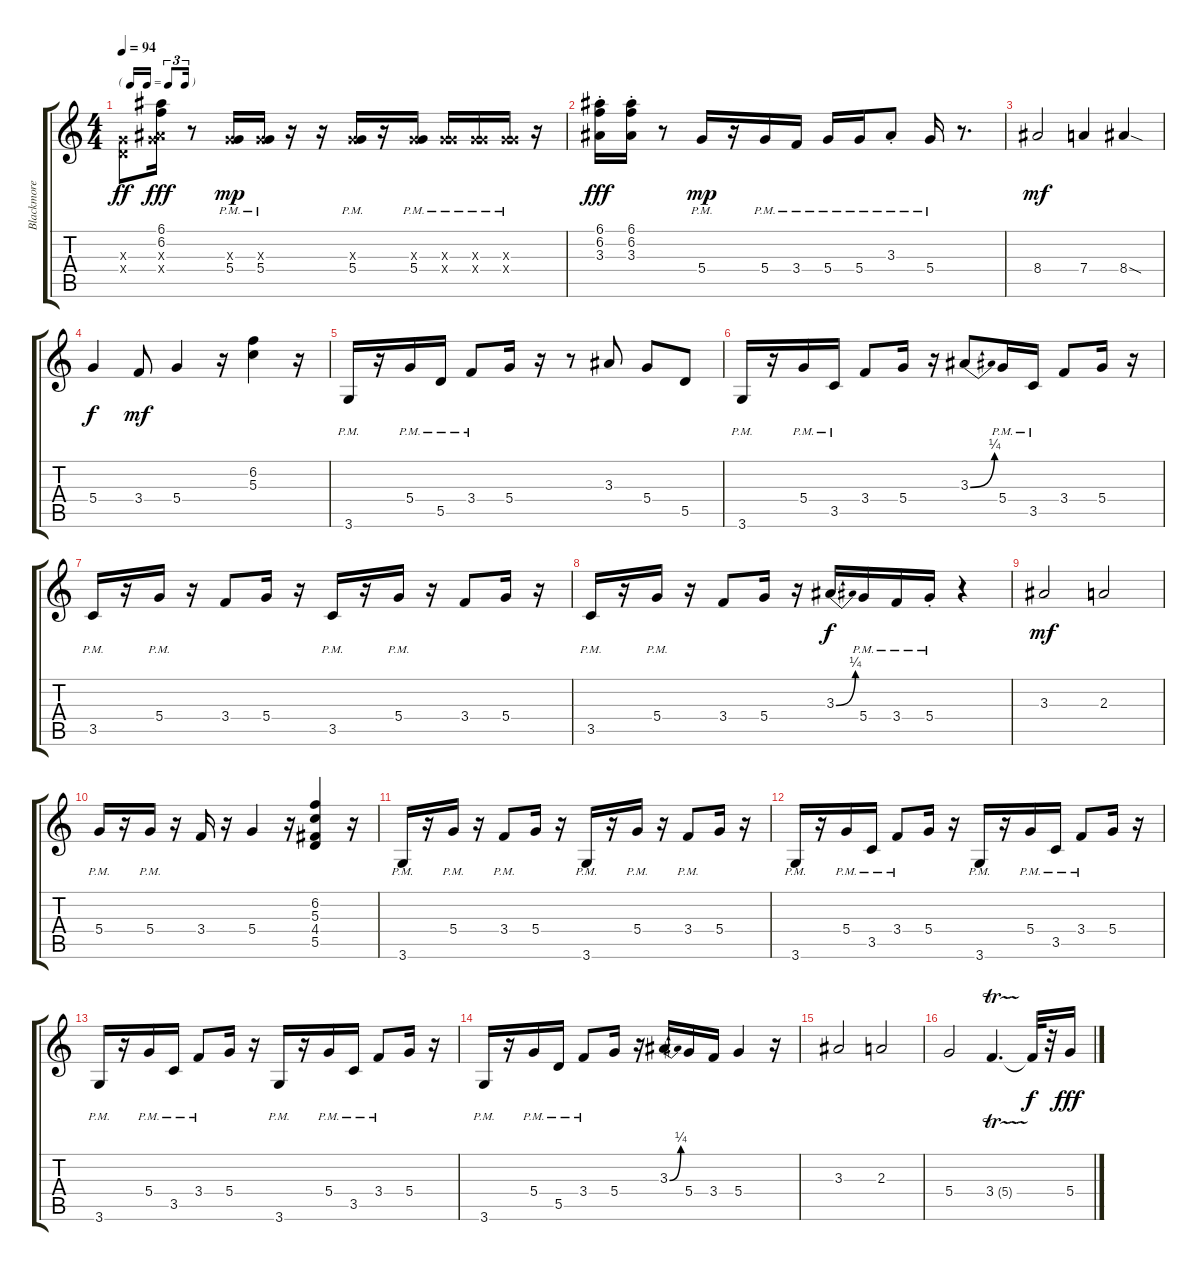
\track ("Blackmore Combined" "Blackmore ") {instrument overdrivenguitar}
\staff {score tabs}
\tuning (E4 B3 G3 D3 A2 E2) {hide}
\ts (4 4)
\tf triplet16th
\tempo 94
\clef g2
\ks c
(0.3{x} 0.4{x}).8{dy ff} (6.1 6.2 3.3{x} 5.4{x}).16{dy fff} r.8 (0.3{x} 5.4{pm}).16{dy mp} (0.3{x} 5.4{pm}).16 r.16 r.16 (0.3{x} 5.4{pm}).16 r.16 (0.3{x} 5.4{pm}).16 (0.3{x} 5.4{pm x}).16 (0.3{x} 5.4{pm x}).16 (0.3{x} 5.4{pm x}).16 r.16 |
(6.1{st} 6.2{st} 3.3).16{dy fff} (6.1{st} 6.2{st} 3.3).16 r.8 5.4{pm}.16{dy mp} r.16 5.4{pm}.16 3.4{pm}.16 5.4{pm}.16 5.4{pm}.16 3.3{pm st}.8 5.4{pm}.16 r.8{d} |
8.4.2{dy mf} 7.4.4 8.4{sod}.4 |
5.4.4{dy f} 3.4.8{dy mf} 5.4.4 r.16 (6.2 5.3).4 r.16 |
3.6{pm}.16 r.16 5.4{pm}.16 5.5{pm}.16 3.4{pm}.8 5.4.16 r.16 r.8 3.3.8 5.4.8 5.5.8 |
3.6{pm}.16 r.16 5.4{pm}.16 3.5{pm}.16 3.4.8 5.4.16 r.16 3.3{be (bend 0 0 60 1)}.8 5.4{pm}.16 3.5{pm}.16 3.4.8 5.4.16 r.16 |
3.5{pm}.16 r.16 5.4{pm}.16 r.16 3.4.8 5.4.16 r.16 3.5{pm}.16 r.16 5.4{pm}.16 r.16 3.4.8 5.4.16 r.16 |
3.5{pm}.16 r.16 5.4{pm}.16 r.16 3.4.8 5.4.16 r.16 3.3{be (bend 0 0 60 1)}.16{dy f} 5.4{pm}.16 3.4{pm}.16 5.4{pm st}.16 r.4 |
3.3.2{dy mf} 2.3.2 |
5.4{pm}.16 r.16 5.4{pm}.16 r.16 3.4.16 r.16 5.4.4 r.16 (6.2 5.3 4.4 5.5).4 r.16 |
3.6{pm}.16 r.16 5.4{pm}.16 r.16 3.4{pm}.8 5.4.16 r.16 3.6{pm}.16 r.16 5.4{pm}.16 r.16 3.4{pm}.8 5.4.16 r.16 |
3.6{pm}.16 r.16 5.4{pm}.16 3.5{pm}.16 3.4{pm}.8 5.4.16 r.16 3.6{pm}.16 r.16 5.4{pm}.16 3.5{pm}.16 3.4{pm}.8 5.4.16 r.16 |
3.6{pm}.16 r.16 5.4{pm}.16 3.5{pm}.16 3.4{pm}.8 5.4.16 r.16 3.6{pm}.16 r.16 5.4{pm}.16 3.5{pm}.16 3.4{pm}.8 5.4.16 r.16 |
3.6{pm}.16 r.16 5.4{pm}.16 5.5{pm}.16 3.4{pm}.8 5.4.16 r.16 3.3{be (bend 0 0 60 1)}.16 5.4.16 3.4.16 5.4.4 r.16 |
3.3.2 2.3.2 |
5.4.2 3.4{tr (5 32)}.4{d} 3.4{t}.32{dy f} r.32 5.4{h}.16{dy fff volume 12}
